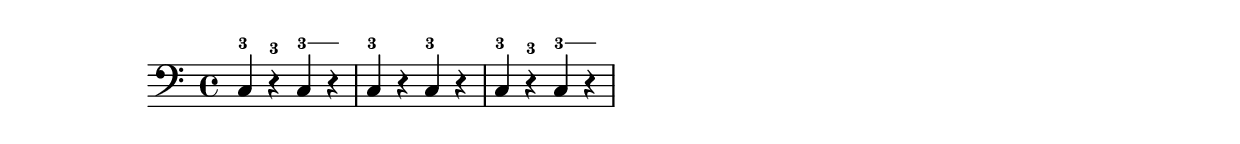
\version "2.14.0"

\header {

  texidoc = "When figures appear inside a voice, @code{ignoreFiguredBassRest} 
  causes all figures on rests to be discarded and all spanners ended.
  If set to @code{##f}, figures on rests are printed.
"

}


\paper { ragged-right = ##t }


<<
  \new Voice <<
    {
      \clef bass
      c4 r c r |
      c4 r c r |
      c4 r c r |
    }
    \figuremode {
      % Default:
      <3>4 <3> <3> \set Staff.useBassFigureExtenders = ##t <3> \set Staff.useBassFigureExtenders = ##f |
      % ignore figures on rests, regardless of extenders
      \set Staff.ignoreFiguredBassRest = ##t
      <3>4 <3> <3> \set Staff.useBassFigureExtenders = ##t <3> \set Staff.useBassFigureExtenders = ##f |
      % print figures on rests, regardless of extenders
      \set Staff.ignoreFiguredBassRest = ##f
      <3>4 <3> <3> \set Staff.useBassFigureExtenders = ##t <3> \set Staff.useBassFigureExtenders = ##f |
    }
  >>
>>


